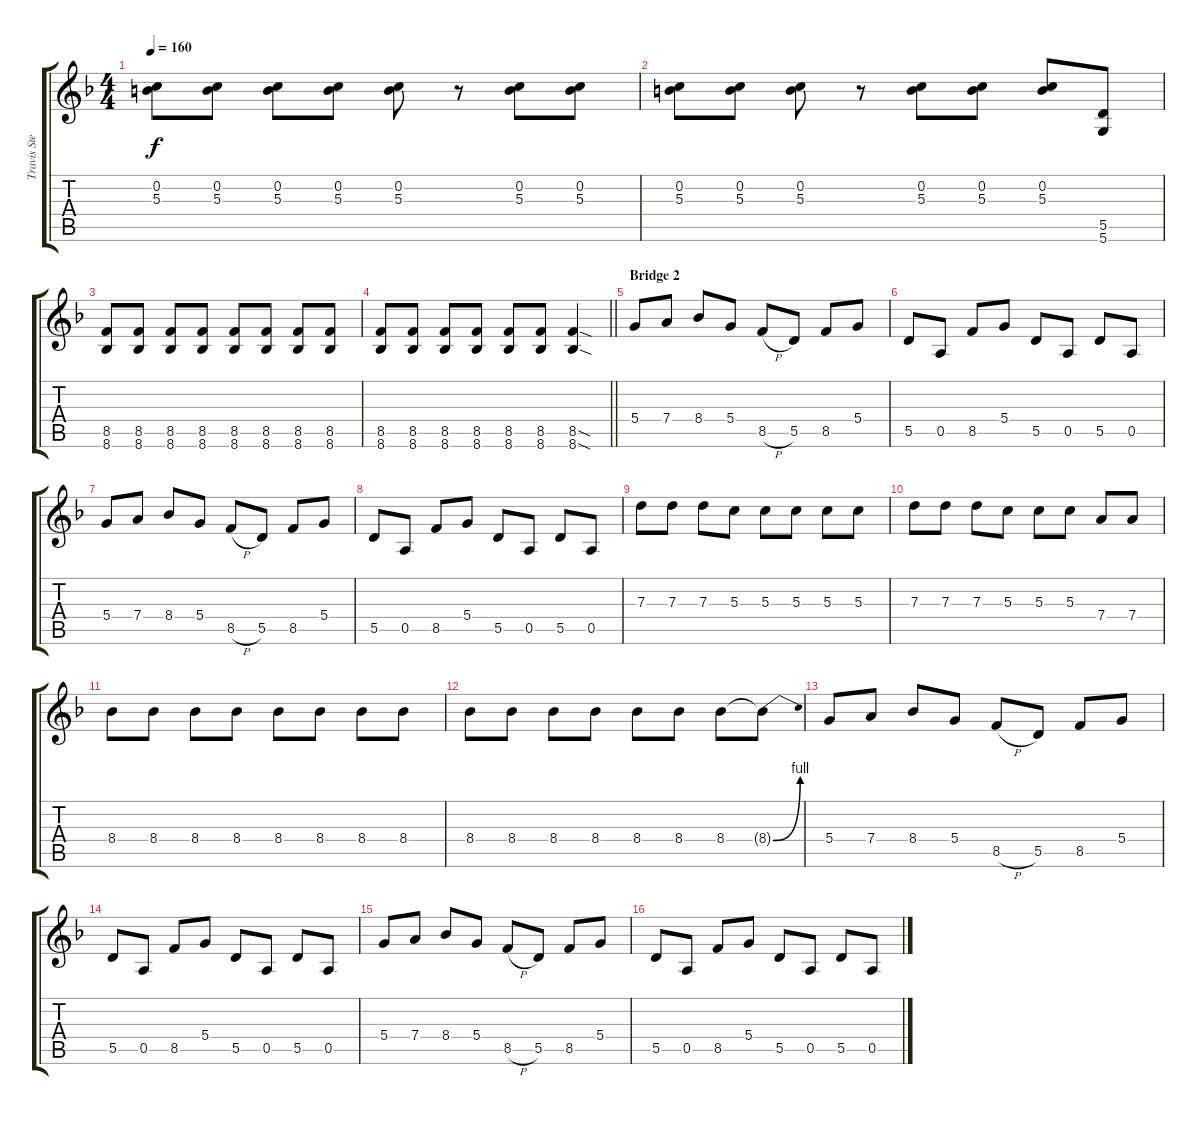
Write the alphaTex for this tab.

\track ("Travis Stever" "Travis Ste") {instrument distortionguitar}
\staff {score tabs}
\tuning (E4 B3 G3 D3 A2 D2) {hide}
\ts (4 4)
\tempo 160
\clef g2
\ks dminor
(0.2 5.3).8{dy f} (0.2 5.3).8 (0.2 5.3).8 (0.2 5.3).8 (0.2 5.3).8 r.8 (0.2 5.3).8 (0.2 5.3).8 |
(0.2 5.3).8 (0.2 5.3).8 (0.2 5.3).8 r.8 (0.2 5.3).8 (0.2 5.3).8 (0.2 5.3).8 (5.5 5.6).8 |
(8.5 8.6).8 (8.5 8.6).8 (8.5 8.6).8 (8.5 8.6).8 (8.5 8.6).8 (8.5 8.6).8 (8.5 8.6).8 (8.5 8.6).8 |
\barLineRight lightlight
(8.5 8.6).8 (8.5 8.6).8 (8.5 8.6).8 (8.5 8.6).8 (8.5 8.6).8 (8.5 8.6).8 (8.5{sod} 8.6{sod}).4 |
\section ("" "Bridge 2")
5.4.8 7.4.8 8.4.8 5.4.8 8.5{h}.8 5.5.8 8.5.8 5.4.8 |
5.5.8 0.5.8 8.5.8 5.4.8 5.5.8 0.5.8 5.5.8 0.5.8 |
5.4.8 7.4.8 8.4.8 5.4.8 8.5{h}.8 5.5.8 8.5.8 5.4.8 |
5.5.8 0.5.8 8.5.8 5.4.8 5.5.8 0.5.8 5.5.8 0.5.8 |
7.3.8 7.3.8 7.3.8 5.3.8 5.3.8 5.3.8 5.3.8 5.3.8 |
7.3.8 7.3.8 7.3.8 5.3.8 5.3.8 5.3.8 7.4.8 7.4.8 |
8.4.8 8.4.8 8.4.8 8.4.8 8.4.8 8.4.8 8.4.8 8.4.8 |
8.4.8 8.4.8 8.4.8 8.4.8 8.4.8 8.4.8 8.4.8 8.4{be (bend 0 0 60 4) t}.8 |
5.4.8 7.4.8 8.4.8 5.4.8 8.5{h}.8 5.5.8 8.5.8 5.4.8 |
5.5.8 0.5.8 8.5.8 5.4.8 5.5.8 0.5.8 5.5.8 0.5.8 |
5.4.8 7.4.8 8.4.8 5.4.8 8.5{h}.8 5.5.8 8.5.8 5.4.8 |
5.5.8 0.5.8 8.5.8 5.4.8 5.5.8 0.5.8 5.5.8 0.5.8
